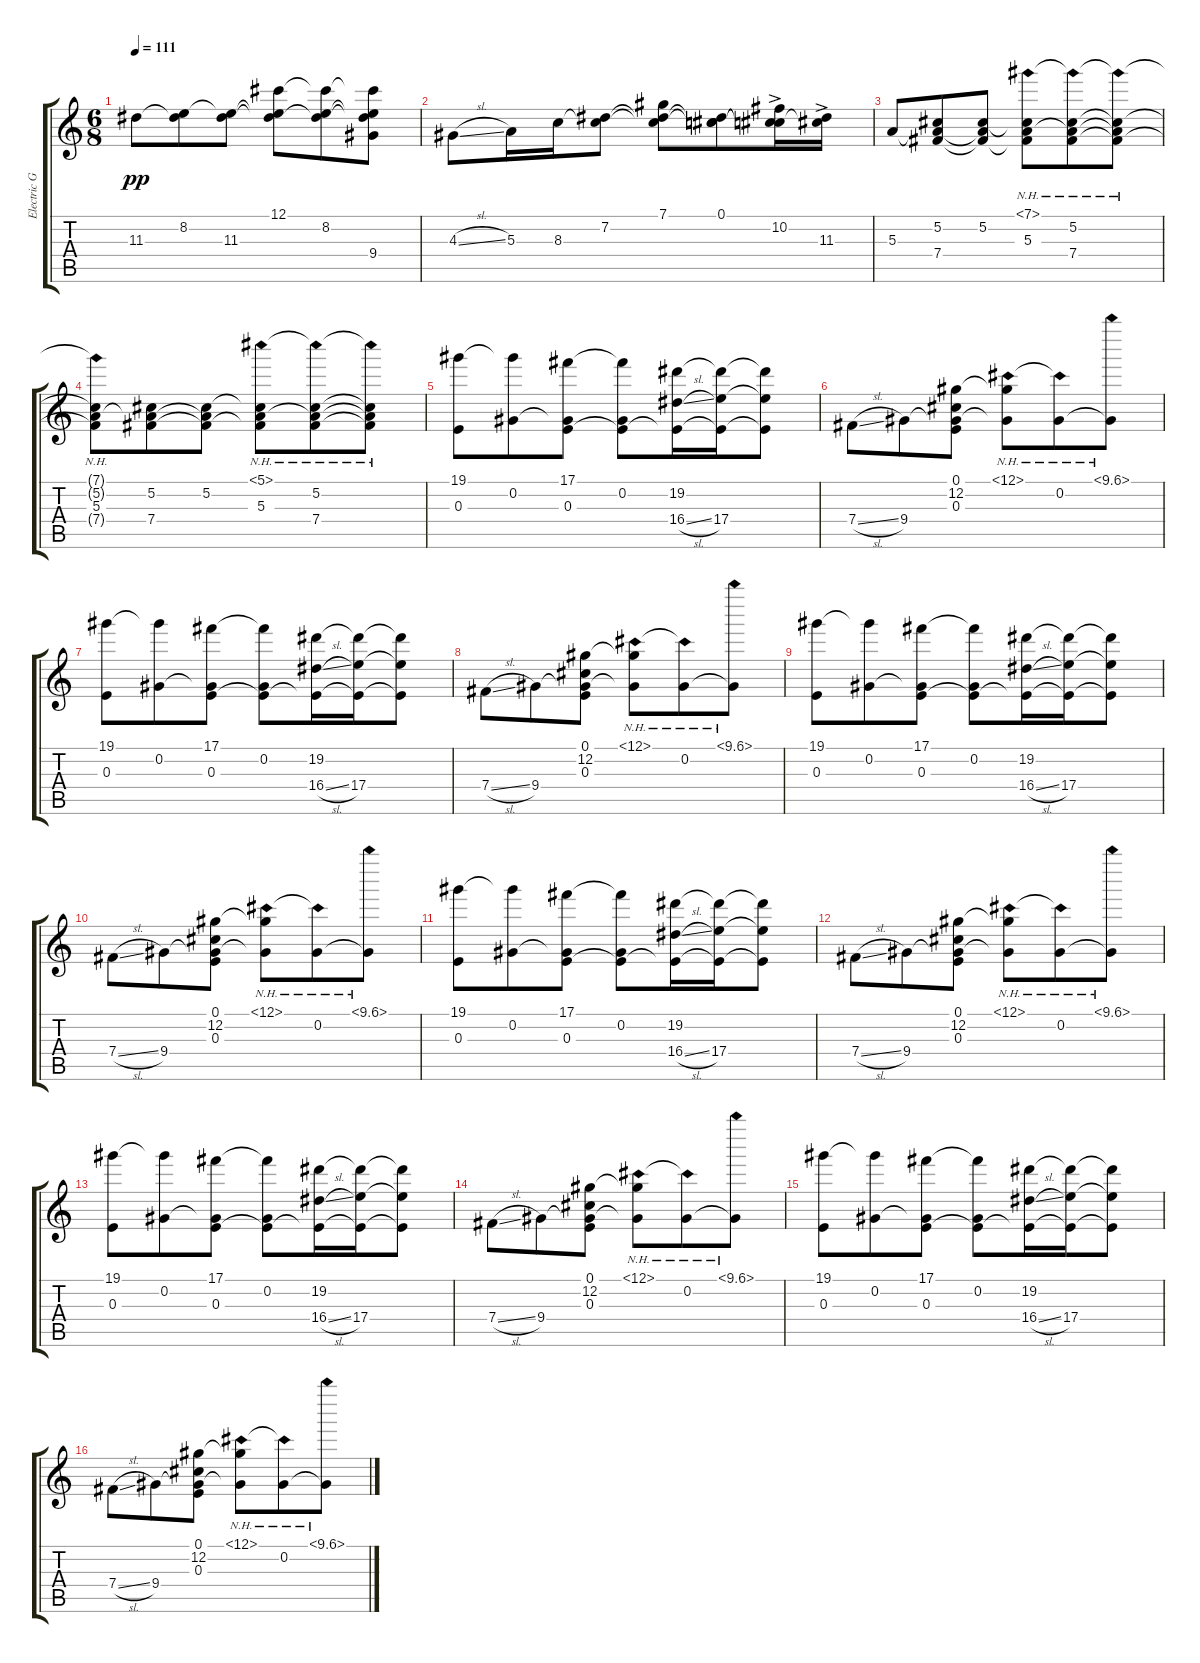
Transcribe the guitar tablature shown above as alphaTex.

\track ("Electric Guitar (Drive)" "Electric G") {instrument overdrivenguitar}
\staff {score tabs}
\tuning (Db4 Ab3 E3 B2 Gb2 B1) {hide}
\ts (6 8)
\tempo 111
\clef g2
\ks c
11.3.8{dy pp} (8.2 11.3{t}).8 (8.2{t} 11.3).8 (12.1 8.2{t} 11.3{t}).8 (12.1{t} 8.2 11.3{t}).8 (12.1{t} 8.2{t} 11.3{t} 9.4).8 |
4.3{sl}.8 5.3.16 8.3.16 (7.2 8.3{t}).8 (7.1 7.2{t} 8.3{t}).8 (0.1 7.2{t} 8.3{t}).8 (0.1{t} 10.2{ac} 8.3{t}).16 (0.1{t} 11.3{ac}).16 |
5.3.8 (5.2 5.3{t} 7.4).8 (5.2 5.3{t} 7.4{t}).8 (7.1{nh} 5.2{t} 5.3 7.4{t}).8 (7.1{nh t} 5.2 5.3{t} 7.4).8 (7.1{nh t} 5.2{t} 5.3{t} 7.4{t}).8 |
(7.1{nh t} 5.2{t} 5.3 7.4{t}).8 (5.2 5.3{t} 7.4).8 (5.2 5.3{t} 7.4{t}).8 (5.1{nh} 5.2{t} 5.3 7.4{t}).8 (5.1{nh t} 5.2 5.3{t} 7.4).8 (5.1{nh t} 5.2{t} 5.3{t} 7.4{t}).8 |
(19.1 0.3).8 (19.1{t} 0.2).8 (17.1 0.2{t} 0.3).8 (17.1{t} 0.2 0.3{t}).8 (19.2 0.3{t} 16.4{sl}).16 (19.2{t} 0.3{t} 17.4).16 (19.2{t} 0.3{t} 17.4{t}).8 |
7.4{sl}.8 9.4.8 (0.1 12.2 0.3 9.4{t}).8 (12.1{nh} 12.2{t} 9.4{t}).8 (12.1{nh t} 0.2).8 (10.1{nh} 0.2{t}).8 |
(19.1 0.3).8 (19.1{t} 0.2).8 (17.1 0.2{t} 0.3).8 (17.1{t} 0.2 0.3{t}).8 (19.2 0.3{t} 16.4{sl}).16 (19.2{t} 0.3{t} 17.4).16 (19.2{t} 0.3{t} 17.4{t}).8 |
7.4{sl}.8 9.4.8 (0.1 12.2 0.3 9.4{t}).8 (12.1{nh} 12.2{t} 9.4{t}).8 (12.1{nh t} 0.2).8 (10.1{nh} 0.2{t}).8 |
(19.1 0.3).8 (19.1{t} 0.2).8 (17.1 0.2{t} 0.3).8 (17.1{t} 0.2 0.3{t}).8 (19.2 0.3{t} 16.4{sl}).16 (19.2{t} 0.3{t} 17.4).16 (19.2{t} 0.3{t} 17.4{t}).8 |
7.4{sl}.8 9.4.8 (0.1 12.2 0.3 9.4{t}).8 (12.1{nh} 12.2{t} 9.4{t}).8 (12.1{nh t} 0.2).8 (10.1{nh} 0.2{t}).8 |
(19.1 0.3).8 (19.1{t} 0.2).8 (17.1 0.2{t} 0.3).8 (17.1{t} 0.2 0.3{t}).8 (19.2 0.3{t} 16.4{sl}).16 (19.2{t} 0.3{t} 17.4).16 (19.2{t} 0.3{t} 17.4{t}).8 |
7.4{sl}.8 9.4.8 (0.1 12.2 0.3 9.4{t}).8 (12.1{nh} 12.2{t} 9.4{t}).8 (12.1{nh t} 0.2).8 (10.1{nh} 0.2{t}).8 |
(19.1 0.3).8 (19.1{t} 0.2).8 (17.1 0.2{t} 0.3).8 (17.1{t} 0.2 0.3{t}).8 (19.2 0.3{t} 16.4{sl}).16 (19.2{t} 0.3{t} 17.4).16 (19.2{t} 0.3{t} 17.4{t}).8 |
7.4{sl}.8 9.4.8 (0.1 12.2 0.3 9.4{t}).8 (12.1{nh} 12.2{t} 9.4{t}).8 (12.1{nh t} 0.2).8 (10.1{nh} 0.2{t}).8 |
(19.1 0.3).8 (19.1{t} 0.2).8 (17.1 0.2{t} 0.3).8 (17.1{t} 0.2 0.3{t}).8 (19.2 0.3{t} 16.4{sl}).16 (19.2{t} 0.3{t} 17.4).16 (19.2{t} 0.3{t} 17.4{t}).8 |
7.4{sl}.8 9.4.8 (0.1 12.2 0.3 9.4{t}).8 (12.1{nh} 12.2{t} 9.4{t}).8 (12.1{nh t} 0.2).8 (10.1{nh} 0.2{t}).8
